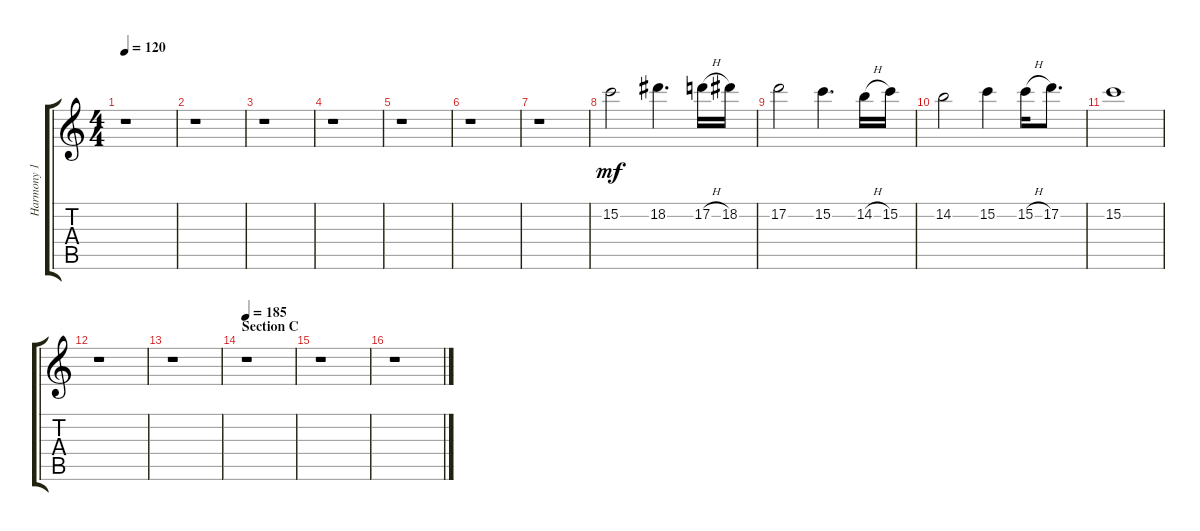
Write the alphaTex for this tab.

\track ("Harmony 1" "Harmony 1") {instrument overdrivenguitar}
\staff {score tabs}
\tuning (D4 A3 F3 C3 G2 C2) {hide}
\ts (4 4)
\tempo 120
\clef g2
\ks aminor
r.1{dy mf} |
r.1 |
r.1 |
r.1 |
r.1 |
r.1 |
r.1 |
15.2.2 18.2.4{d} 17.2{h}.16 18.2.16 |
17.2.2 15.2.4{d} 14.2{h}.16 15.2.16 |
14.2.2 15.2.4 15.2{h}.16 17.2.8{d} |
15.2.1 |
r.1 |
r.1 |
\section ("" "Section C")
\tempo 185
r.1 |
r.1 |
r.1
